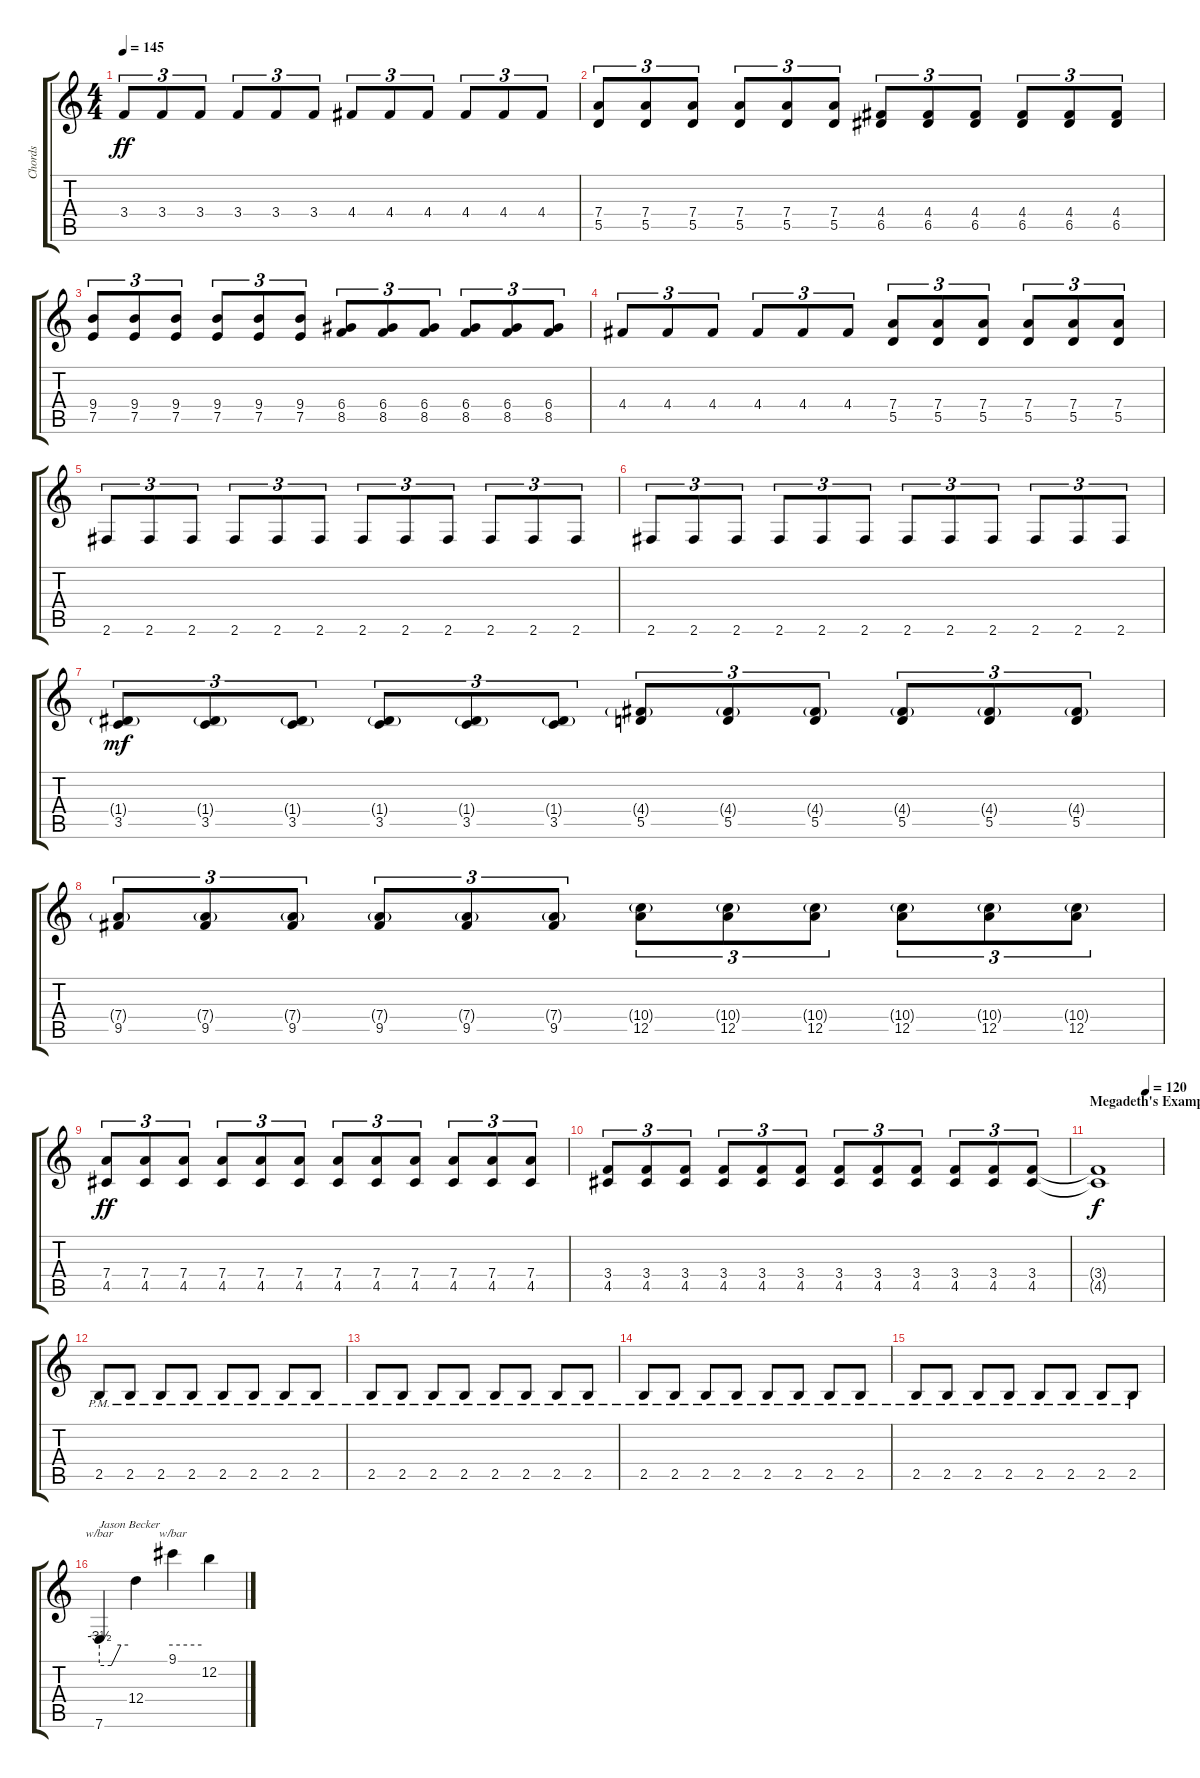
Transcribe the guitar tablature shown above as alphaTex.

\track ("Chords" "Chords") {instrument overdrivenguitar}
\staff {score tabs}
\tuning (E4 B3 G3 D3 A2 E2) {hide}
\ts (4 4)
\tempo 145
\clef g2
\ks c
3.4.8{tu (3 2) dy ff} 3.4.8{tu (3 2)} 3.4.8{tu (3 2)} 3.4.8{tu (3 2)} 3.4.8{tu (3 2)} 3.4.8{tu (3 2)} 4.4.8{tu (3 2)} 4.4.8{tu (3 2)} 4.4.8{tu (3 2)} 4.4.8{tu (3 2)} 4.4.8{tu (3 2)} 4.4.8{tu (3 2)} |
(7.4 5.5).8{tu (3 2)} (7.4 5.5).8{tu (3 2)} (7.4 5.5).8{tu (3 2)} (7.4 5.5).8{tu (3 2)} (7.4 5.5).8{tu (3 2)} (7.4 5.5).8{tu (3 2)} (4.4 6.5).8{tu (3 2)} (4.4 6.5).8{tu (3 2)} (4.4 6.5).8{tu (3 2)} (4.4 6.5).8{tu (3 2)} (4.4 6.5).8{tu (3 2)} (4.4 6.5).8{tu (3 2)} |
(9.4 7.5).8{tu (3 2)} (9.4 7.5).8{tu (3 2)} (9.4 7.5).8{tu (3 2)} (9.4 7.5).8{tu (3 2)} (9.4 7.5).8{tu (3 2)} (9.4 7.5).8{tu (3 2)} (6.4 8.5).8{tu (3 2)} (6.4 8.5).8{tu (3 2)} (6.4 8.5).8{tu (3 2)} (6.4 8.5).8{tu (3 2)} (6.4 8.5).8{tu (3 2)} (6.4 8.5).8{tu (3 2)} |
4.4.8{tu (3 2)} 4.4.8{tu (3 2)} 4.4.8{tu (3 2)} 4.4.8{tu (3 2)} 4.4.8{tu (3 2)} 4.4.8{tu (3 2)} (7.4 5.5).8{tu (3 2)} (7.4 5.5).8{tu (3 2)} (7.4 5.5).8{tu (3 2)} (7.4 5.5).8{tu (3 2)} (7.4 5.5).8{tu (3 2)} (7.4 5.5).8{tu (3 2)} |
2.6.8{tu (3 2)} 2.6.8{tu (3 2)} 2.6.8{tu (3 2)} 2.6.8{tu (3 2)} 2.6.8{tu (3 2)} 2.6.8{tu (3 2)} 2.6.8{tu (3 2)} 2.6.8{tu (3 2)} 2.6.8{tu (3 2)} 2.6.8{tu (3 2)} 2.6.8{tu (3 2)} 2.6.8{tu (3 2)} |
2.6.8{tu (3 2)} 2.6.8{tu (3 2)} 2.6.8{tu (3 2)} 2.6.8{tu (3 2)} 2.6.8{tu (3 2)} 2.6.8{tu (3 2)} 2.6.8{tu (3 2)} 2.6.8{tu (3 2)} 2.6.8{tu (3 2)} 2.6.8{tu (3 2)} 2.6.8{tu (3 2)} 2.6.8{tu (3 2)} |
(1.4{g} 3.5).8{tu (3 2) dy mf} (1.4{g} 3.5).8{tu (3 2)} (1.4{g} 3.5).8{tu (3 2)} (1.4{g} 3.5).8{tu (3 2)} (1.4{g} 3.5).8{tu (3 2)} (1.4{g} 3.5).8{tu (3 2)} (4.4{g} 5.5).8{tu (3 2)} (4.4{g} 5.5).8{tu (3 2)} (4.4{g} 5.5).8{tu (3 2)} (4.4{g} 5.5).8{tu (3 2)} (4.4{g} 5.5).8{tu (3 2)} (4.4{g} 5.5).8{tu (3 2)} |
(7.4{g} 9.5).8{tu (3 2)} (7.4{g} 9.5).8{tu (3 2)} (7.4{g} 9.5).8{tu (3 2)} (7.4{g} 9.5).8{tu (3 2)} (7.4{g} 9.5).8{tu (3 2)} (7.4{g} 9.5).8{tu (3 2)} (10.4{g} 12.5).8{tu (3 2)} (10.4{g} 12.5).8{tu (3 2)} (10.4{g} 12.5).8{tu (3 2)} (10.4{g} 12.5).8{tu (3 2)} (10.4{g} 12.5).8{tu (3 2)} (10.4{g} 12.5).8{tu (3 2)} |
(7.4 4.5).8{tu (3 2) dy ff} (7.4 4.5).8{tu (3 2)} (7.4 4.5).8{tu (3 2)} (7.4 4.5).8{tu (3 2)} (7.4 4.5).8{tu (3 2)} (7.4 4.5).8{tu (3 2)} (7.4 4.5).8{tu (3 2)} (7.4 4.5).8{tu (3 2)} (7.4 4.5).8{tu (3 2)} (7.4 4.5).8{tu (3 2)} (7.4 4.5).8{tu (3 2)} (7.4 4.5).8{tu (3 2)} |
(3.4 4.5).8{tu (3 2)} (3.4 4.5).8{tu (3 2)} (3.4 4.5).8{tu (3 2)} (3.4 4.5).8{tu (3 2)} (3.4 4.5).8{tu (3 2)} (3.4 4.5).8{tu (3 2)} (3.4 4.5).8{tu (3 2)} (3.4 4.5).8{tu (3 2)} (3.4 4.5).8{tu (3 2)} (3.4 4.5).8{tu (3 2)} (3.4 4.5).8{tu (3 2)} (3.4 4.5).8{tu (3 2)} |
\section ("" "Megadeth's Example")
\tempo (120 0.75)
(3.4{t} 4.5{t}).1{dy f} |
2.5{pm}.8 2.5{pm}.8 2.5{pm}.8 2.5{pm}.8 2.5{pm}.8 2.5{pm}.8 2.5{pm}.8 2.5{pm}.8 |
2.5{pm}.8 2.5{pm}.8 2.5{pm}.8 2.5{pm}.8 2.5{pm}.8 2.5{pm}.8 2.5{pm}.8 2.5{pm}.8 |
2.5{pm}.8 2.5{pm}.8 2.5{pm}.8 2.5{pm}.8 2.5{pm}.8 2.5{pm}.8 2.5{pm}.8 2.5{pm}.8 |
2.5{pm}.8 2.5{pm}.8 2.5{pm}.8 2.5{pm}.8 2.5{pm}.8 2.5{pm}.8 2.5{pm}.8 2.5{pm}.8 |
7.6.4{tbe (custom default 0 -14 25 -14 45 0 60 0) txt "Jason Becker"} 12.4.4 9.1.4{tbe (hold default 0 0 60 0)} 12.2.4
